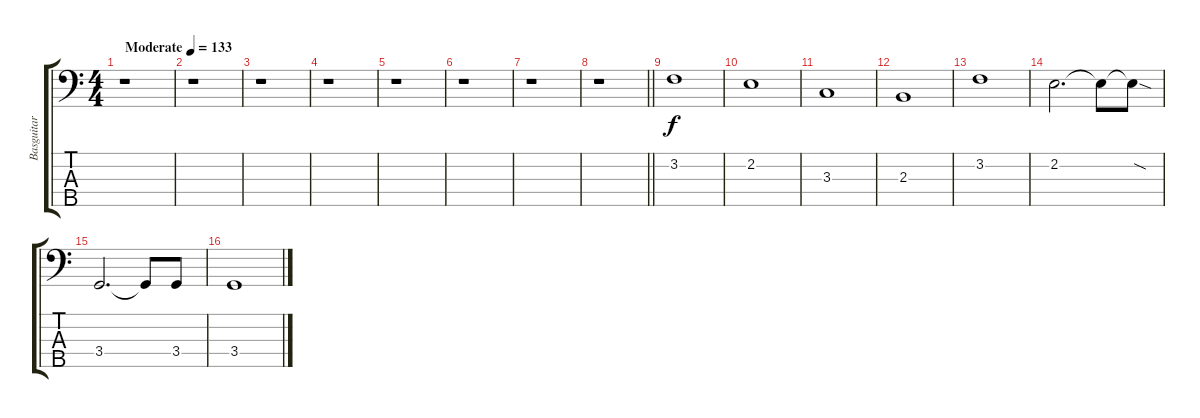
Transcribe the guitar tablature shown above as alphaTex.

\track ("Basguitar" "Basguitar") {instrument electricbassfinger}
\staff {score tabs}
\tuning (G2 D2 A1 E1 B0) {hide}
\ts (4 4)
\tempo (133 "Moderate")
\clef f4
\ks c
r.1{dy f instrument electricbassfinger} |
r.1 |
r.1 |
r.1 |
r.1 |
r.1 |
r.1 |
\barLineRight lightlight
r.1 |
3.2.1 |
2.2.1 |
3.3.1 |
2.3.1 |
3.2.1 |
2.2.2{d} 2.2{t}.8 2.2{sod t}.8 |
3.4.2{d} 3.4{t}.8 3.4.8 |
3.4.1
